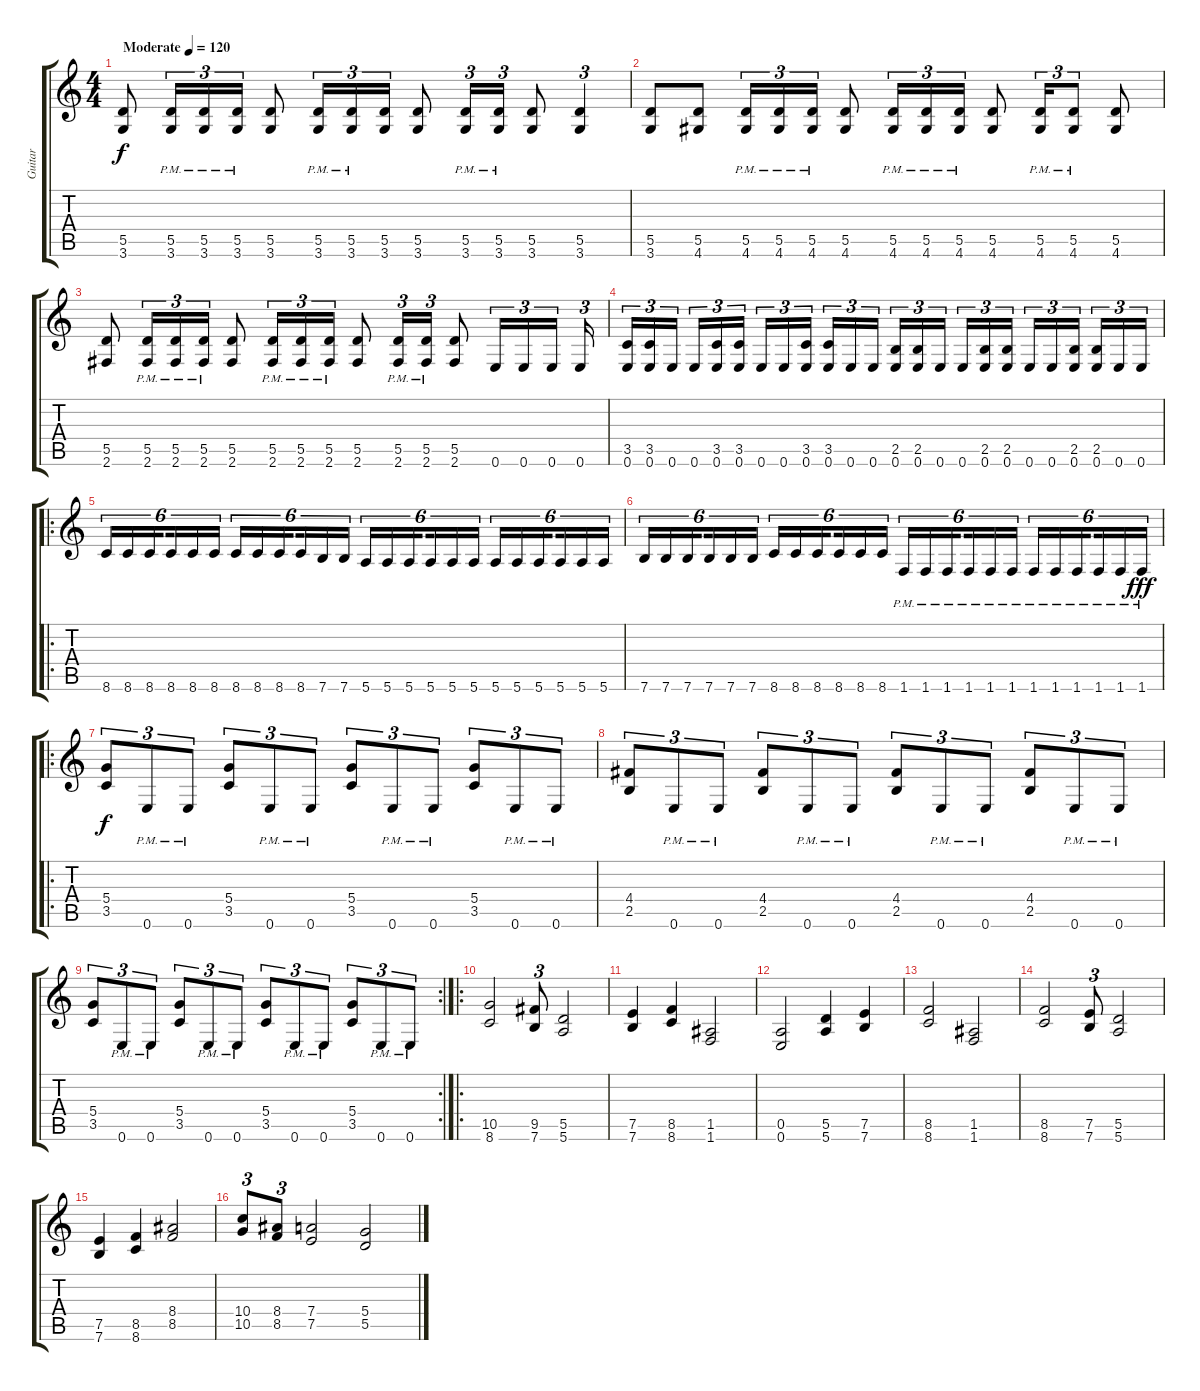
\track ("Guitar" "Guitar") {instrument distortionguitar}
\staff {score tabs}
\tuning (E4 B3 G3 D3 A2 E2) {hide}
\ts (4 4)
\tempo (120 "Moderate")
\clef g2
\ks c
(5.5 3.6).8{dy f instrument distortionguitar} (5.5 3.6{pm}).16{tu (3 2)} (5.5 3.6{pm}).16{tu (3 2)} (5.5 3.6{pm}).16{tu (3 2)} (5.5 3.6).8 (5.5 3.6{pm}).16{tu (3 2)} (5.5 3.6{pm}).16{tu (3 2)} (5.5 3.6).16{tu (3 2)} (5.5 3.6).8 (5.5 3.6{pm}).16{tu (3 2)} (5.5 3.6{pm}).16{tu (3 2)} (5.5 3.6).8 (5.5 3.6).4{tu (3 2)} |
(5.5 3.6).8 (5.5 4.6).8 (5.5 4.6{pm}).16{tu (3 2)} (5.5 4.6{pm}).16{tu (3 2)} (5.5 4.6{pm}).16{tu (3 2)} (5.5 4.6).8 (5.5 4.6{pm}).16{tu (3 2)} (5.5 4.6{pm}).16{tu (3 2)} (5.5 4.6{pm}).16{tu (3 2)} (5.5 4.6).8 (5.5 4.6{pm}).16{tu (3 2)} (5.5 4.6{pm}).8{tu (3 2)} (5.5 4.6).8 |
(5.5 2.6).8 (5.5 2.6{pm}).16{tu (3 2)} (5.5 2.6{pm}).16{tu (3 2)} (5.5 2.6{pm}).16{tu (3 2)} (5.5 2.6).8 (5.5 2.6{pm}).16{tu (3 2)} (5.5 2.6{pm}).16{tu (3 2)} (5.5 2.6{pm}).16{tu (3 2)} (5.5 2.6).8 (5.5 2.6{pm}).16{tu (3 2)} (5.5 2.6{pm}).16{tu (3 2)} (5.5 2.6).8 0.6.16{tu (3 2)} 0.6.16{tu (3 2)} 0.6.16{tu (3 2) beam splitsecondary} 0.6.16{tu (3 2)} |
(3.5 0.6).16{tu (3 2)} (3.5 0.6).16{tu (3 2)} 0.6.16{tu (3 2) beam splitsecondary} 0.6.16{tu (3 2)} (3.5 0.6).16{tu (3 2)} (3.5 0.6).16{tu (3 2)} 0.6.16{tu (3 2)} 0.6.16{tu (3 2)} (3.5 0.6).16{tu (3 2) beam splitsecondary} (3.5 0.6).16{tu (3 2)} 0.6.16{tu (3 2)} 0.6.16{tu (3 2)} (2.5 0.6).16{tu (3 2)} (2.5 0.6).16{tu (3 2)} 0.6.16{tu (3 2) beam splitsecondary} 0.6.16{tu (3 2)} (2.5 0.6).16{tu (3 2)} (2.5 0.6).16{tu (3 2)} 0.6.16{tu (3 2)} 0.6.16{tu (3 2)} (2.5 0.6).16{tu (3 2) beam splitsecondary} (2.5 0.6).16{tu (3 2)} 0.6.16{tu (3 2)} 0.6.16{tu (3 2)} |
\ro
8.6.16{tu (6 4)} 8.6.16{tu (6 4)} 8.6.16{tu (6 4) beam splitsecondary} 8.6.16{tu (6 4)} 8.6.16{tu (6 4)} 8.6.16{tu (6 4)} 8.6.16{tu (6 4)} 8.6.16{tu (6 4)} 8.6.16{tu (6 4) beam splitsecondary} 8.6.16{tu (6 4)} 7.6.16{tu (6 4)} 7.6.16{tu (6 4)} 5.6.16{tu (6 4)} 5.6.16{tu (6 4)} 5.6.16{tu (6 4) beam splitsecondary} 5.6.16{tu (6 4)} 5.6.16{tu (6 4)} 5.6.16{tu (6 4)} 5.6.16{tu (6 4)} 5.6.16{tu (6 4)} 5.6.16{tu (6 4) beam splitsecondary} 5.6.16{tu (6 4)} 5.6.16{tu (6 4)} 5.6.16{tu (6 4)} |
7.6.16{tu (6 4)} 7.6.16{tu (6 4)} 7.6.16{tu (6 4) beam splitsecondary} 7.6.16{tu (6 4)} 7.6.16{tu (6 4)} 7.6.16{tu (6 4)} 8.6.16{tu (6 4)} 8.6.16{tu (6 4)} 8.6.16{tu (6 4) beam splitsecondary} 8.6.16{tu (6 4)} 8.6.16{tu (6 4)} 8.6.16{tu (6 4)} 1.6{pm}.16{tu (6 4)} 1.6{pm}.16{tu (6 4)} 1.6{pm}.16{tu (6 4) beam splitsecondary} 1.6{pm}.16{tu (6 4)} 1.6{pm}.16{tu (6 4)} 1.6{pm}.16{tu (6 4)} 1.6{pm}.16{tu (6 4)} 1.6{pm}.16{tu (6 4)} 1.6{pm}.16{tu (6 4) beam splitsecondary} 1.6{pm}.16{tu (6 4)} 1.6{pm}.16{tu (6 4)} 1.6{pm}.16{tu (6 4) dy fff} |
\ro
(5.4 3.5).8{tu (3 2) dy f} 0.6{pm}.8{tu (3 2)} 0.6{pm}.8{tu (3 2)} (5.4 3.5).8{tu (3 2)} 0.6{pm}.8{tu (3 2)} 0.6{pm}.8{tu (3 2)} (5.4 3.5).8{tu (3 2)} 0.6{pm}.8{tu (3 2)} 0.6{pm}.8{tu (3 2)} (5.4 3.5).8{tu (3 2)} 0.6{pm}.8{tu (3 2)} 0.6{pm}.8{tu (3 2)} |
(4.4 2.5).8{tu (3 2)} 0.6{pm}.8{tu (3 2)} 0.6{pm}.8{tu (3 2)} (4.4 2.5).8{tu (3 2)} 0.6{pm}.8{tu (3 2)} 0.6{pm}.8{tu (3 2)} (4.4 2.5).8{tu (3 2)} 0.6{pm}.8{tu (3 2)} 0.6{pm}.8{tu (3 2)} (4.4 2.5).8{tu (3 2)} 0.6{pm}.8{tu (3 2)} 0.6{pm}.8{tu (3 2)} |
\rc 2
(5.4 3.5).8{tu (3 2)} 0.6{pm}.8{tu (3 2)} 0.6{pm}.8{tu (3 2)} (5.4 3.5).8{tu (3 2)} 0.6{pm}.8{tu (3 2)} 0.6{pm}.8{tu (3 2)} (5.4 3.5).8{tu (3 2)} 0.6{pm}.8{tu (3 2)} 0.6{pm}.8{tu (3 2)} (5.4 3.5).8{tu (3 2)} 0.6{pm}.8{tu (3 2)} 0.6{pm}.8{tu (3 2)} |
\ro
(10.5 8.6).2 (9.5 7.6).8{tu (3 2)} (5.5 5.6).2 |
(7.5 7.6).4 (8.5 8.6).4 (1.5 1.6).2 |
(0.5 0.6).2 (5.5 5.6).4 (7.5 7.6).4 |
(8.5 8.6).2 (1.5 1.6).2 |
(8.5 8.6).2 (7.5 7.6).8{tu (3 2)} (5.5 5.6).2 |
(7.5 7.6).4 (8.5 8.6).4 (8.4 8.5).2 |
(10.4 10.5).8{tu (3 2)} (8.4 8.5).8{tu (3 2)} (7.4 7.5).2 (5.4 5.5).2
